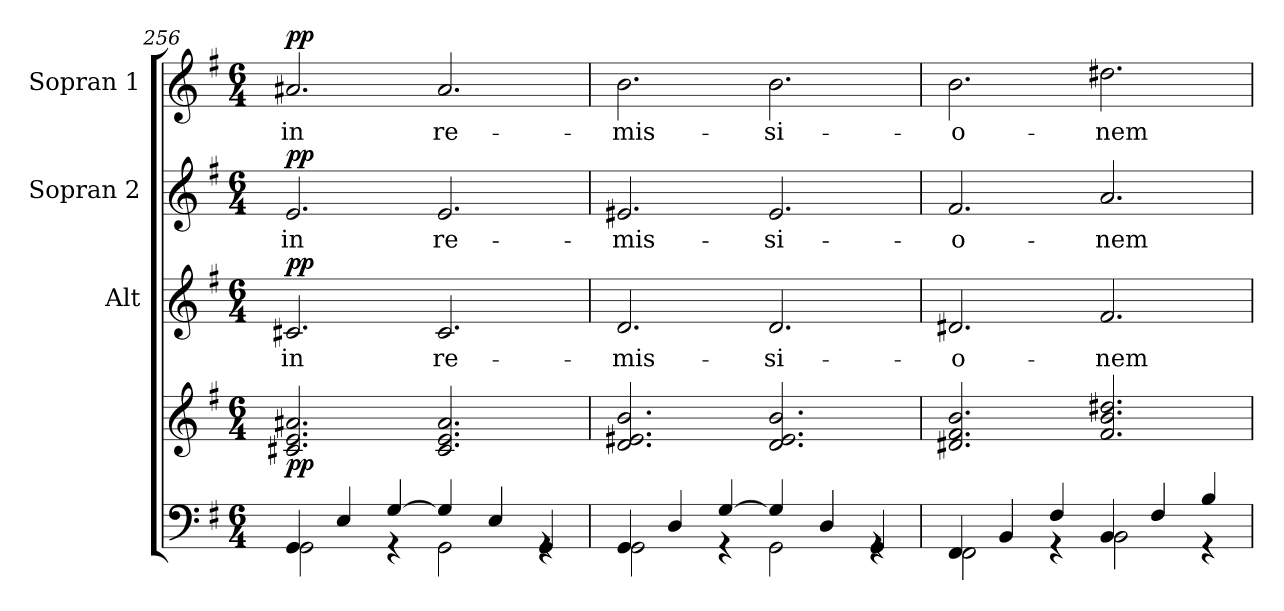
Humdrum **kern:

**kern	**kern	**dynam	**kern	**text	**dynam	**kern	**text	**dynam	**kern	**text	**dynam
*part4	*part4	*part4	*part3	*part3	*part3	*part2	*part2	*part2	*part1	*part1	*part1
*staff5	*staff4	*staff4/5	*staff3	*staff3	*staff3	*staff2	*staff2	*staff2	*staff1	*staff1	*staff1
*	*	*	*I"Alt	*	*	*I"Sopran 2	*	*	*I"Sopran 1	*	*
*	*	*	*I'A.	*	*	*I'S. 2	*	*	*I'S. 1	*	*
*clefF4	*clefG2	*	*clefG2	*	*	*clefG2	*	*	*clefG2	*	*
*k[f#]	*k[f#]	*	*k[f#]	*	*	*k[f#]	*	*	*k[f#]	*	*
*G:	*G:	*	*G:	*	*	*G:	*	*	*G:	*	*
*M6/4	*M6/4	*	*M6/4	*	*	*M6/4	*	*	*M6/4	*	*
=256	=256	=256	=256	=256	=256	=256	=256	=256	=256	=256	=256
*^	*	*	*	*	*	*	*	*	*	*	*
!	!	!	!LO:DY:b	!	!LO:LY:b	!LO:DY:a	!	!LO:LY:b	!LO:DY:a	!	!LO:LY:b	!LO:DY:a
4GG/	2GG\	2.c#X/ 2.e/ 2.a#X/	pp	2.c#X/	in	pp	2.e/	in	pp	2.a#X/	in	pp
4E/	.	.	.	.	.	.	.	.	.	.	.	.
[>4G/	4rFF	.	.	.	.	.	.	.	.	.	.	.
!	!	!	!	!	!LO:LY:b	!	!	!LO:LY:b	!	!	!LO:LY:b	!
4G/]	2GG\	2.c#/ 2.e/ 2.a#/	.	2.c#/	re-	.	2.e/	re-	.	2.a#/	re-	.
4E/	.	.	.	.	.	.	.	.	.	.	.	.
4GG/	4rFF	.	.	.	.	.	.	.	.	.	.	.
=257	=257	=257	=257	=257	=257	=257	=257	=257	=257	=257	=257	=257
!	!	!	!	!	!LO:LY:b	!	!	!LO:LY:b	!	!	!LO:LY:b	!
4GG/	2GG\	2.d/ 2.e#X/ 2.b/	.	2.d/	-mis-	.	2.e#X/	-mis-	.	2.b\	-mis-	.
4D/	.	.	.	.	.	.	.	.	.	.	.	.
[>4G/	4rFF	.	.	.	.	.	.	.	.	.	.	.
!	!	!	!	!	!LO:LY:b	!	!	!LO:LY:b	!	!	!LO:LY:b	!
4G/]	2GG\	2.d/ 2.e#/ 2.b/	.	2.d/	-si-	.	2.e#/	-si-	.	2.b\	-si-	.
4D/	.	.	.	.	.	.	.	.	.	.	.	.
4GG/	4rFF	.	.	.	.	.	.	.	.	.	.	.
!!LO:PB:g=z
=258	=258	=258	=258	=258	=258	=258	=258	=258	=258	=258	=258	=258
!	!	!	!	!	!LO:LY:b	!	!	!LO:LY:b	!	!	!LO:LY:b	!
4FF#/	2FF#\	2.d#X/ 2.f#/ 2.b/	.	2.d#X/	-o-	.	2.f#/	-o-	.	2.b\	-o-	.
4BB/	.	.	.	.	.	.	.	.	.	.	.	.
4F#/	4rGG	.	.	.	.	.	.	.	.	.	.	.
!	!	!	!	!	!LO:LY:b	!	!	!LO:LY:b	!	!	!LO:LY:b	!
4BB/	2BB\	2.f#/ 2.b/ 2.dd#X/	.	2.f#/	-nem	.	2.a/	-nem	.	2.dd#X\	-nem	.
4F#/	.	.	.	.	.	.	.	.	.	.	.	.
4B/	4rGG	.	.	.	.	.	.	.	.	.	.	.
*v	*v	*	*	*	*	*	*	*	*	*	*	*
=	=	=	=	=	=	=	=	=	=	=	=
*-	*-	*-	*-	*-	*-	*-	*-	*-	*-	*-	*-
